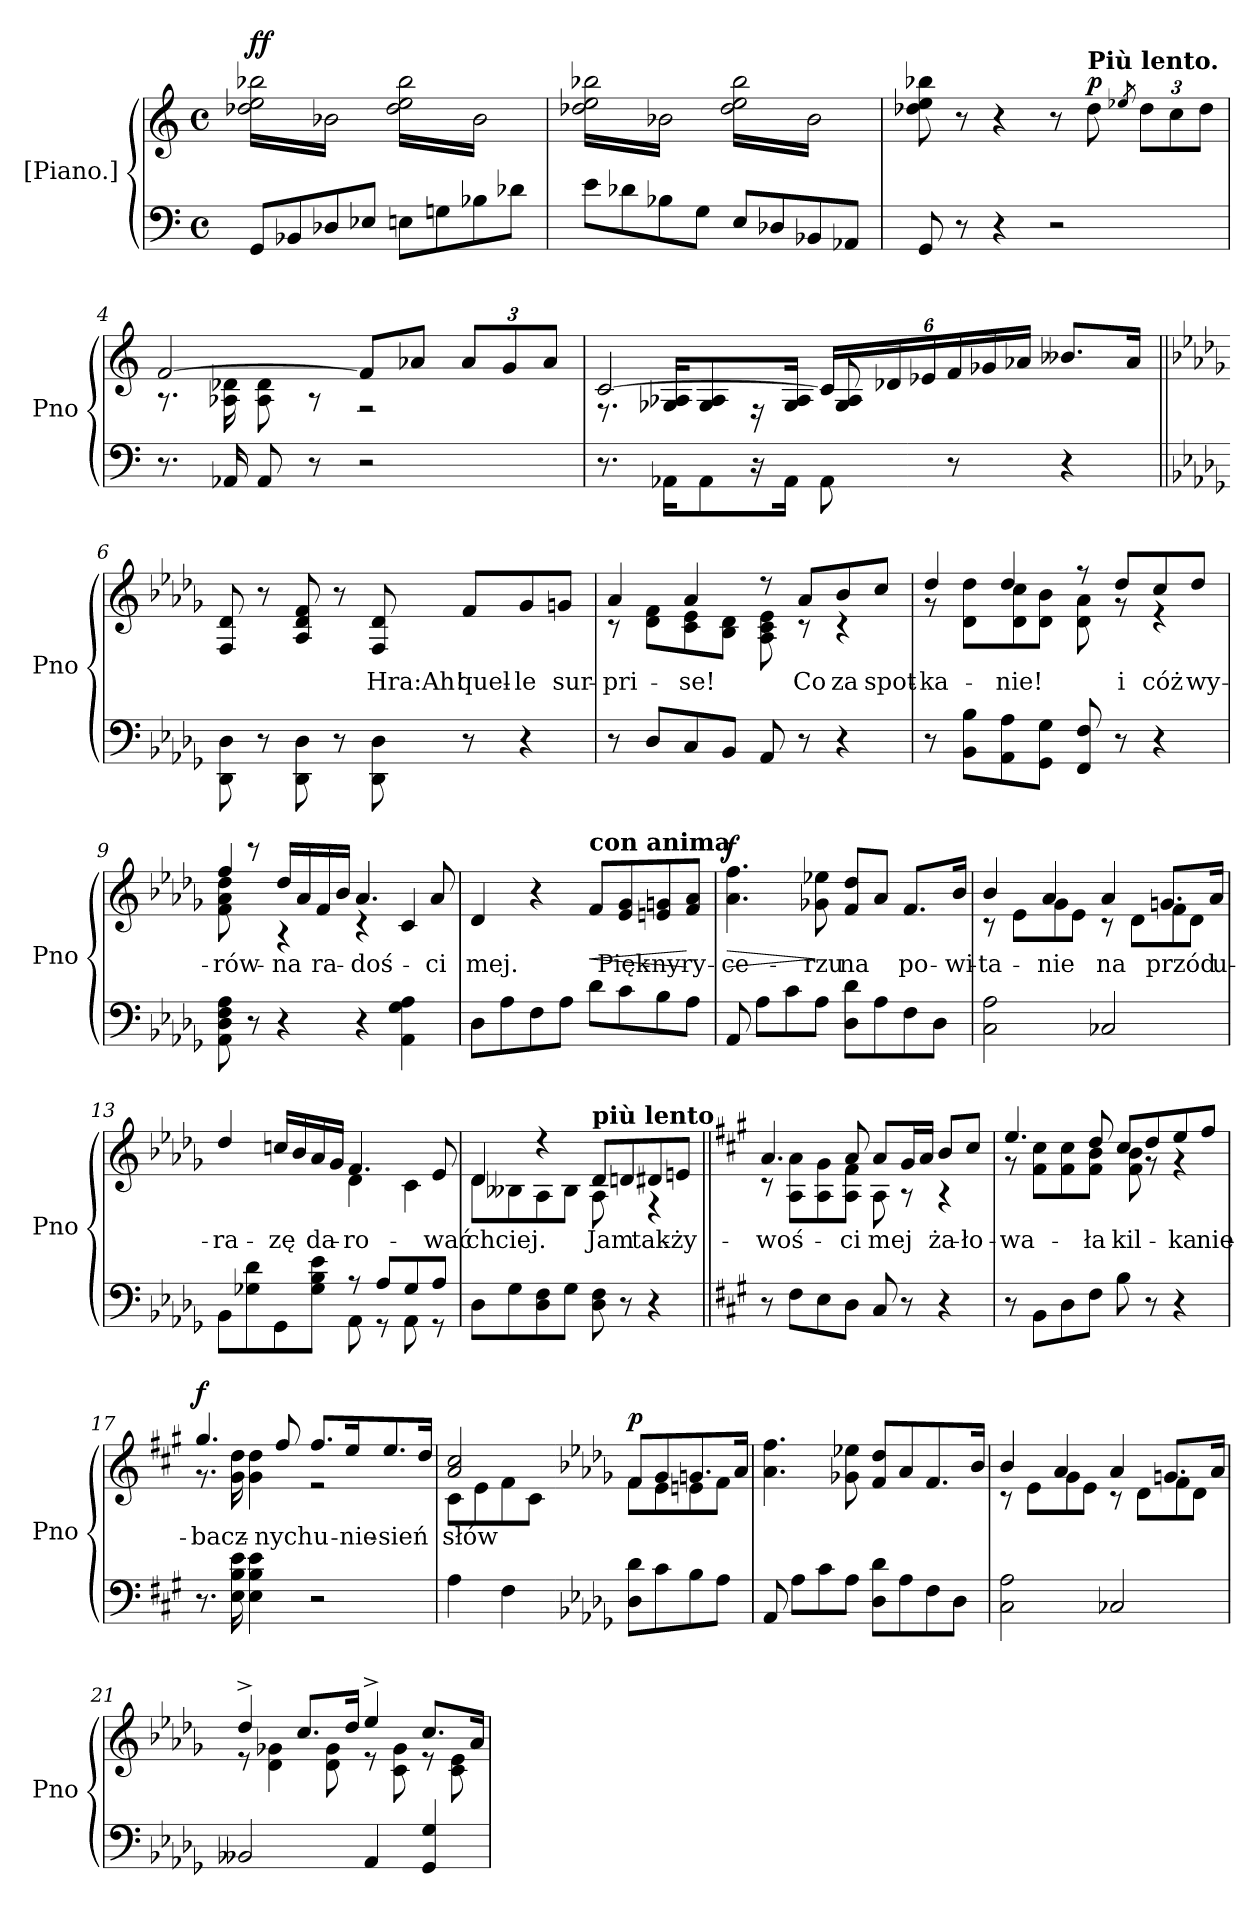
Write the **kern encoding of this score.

**kern	**kern	**text	**dynam
*part1	*part1	*part1	*part1
*staff2	*staff1	*staff1	*staff1/2
*I"[Piano.]	*	*	*
*I'Pno	*	*	*
*clefF4	*clefG2	*	*
*k[]	*k[]	*	*
*M4/4	*M4/4	*	*
*met(c)	*met(c)	*	*
=1	=1	=1	=1
!	!LO:TX:a:B:t=Allegro.	!	!
!	!LO:TX:a:color=crimson:t=⚠	!	!
*	*tremolo	*	*
8GG/L	16dd-X\ 16ee\ 16bb-X\LL	.	ff
.	16b-X\	.	.
8BB-X/	16dd-X\ 16ee\ 16bb-X\	.	.
.	16b-X\	.	.
8D-X/	16dd-X\ 16ee\ 16bb-X\	.	.
.	16b-X\	.	.
8E-X/J	16dd-X\ 16ee\ 16bb-X\	.	.
.	16b-X\JJ	.	.
8En\L	16dd-\ 16ee\ 16bb-\LL	.	.
.	16b-\	.	.
8Gn\	16dd-\ 16ee\ 16bb-\	.	.
.	16b-\	.	.
8B-X\	16dd-\ 16ee\ 16bb-\	.	.
.	16b-\	.	.
8d-X\J	16dd-\ 16ee\ 16bb-\	.	.
.	16b-\JJ	.	.
=2	=2	=2	=2
8e\L	16dd-X\ 16ee\ 16bb-X\LL	.	.
.	16b-X\	.	.
8d-X\	16dd-X\ 16ee\ 16bb-X\	.	.
.	16b-X\	.	.
8B-X\	16dd-X\ 16ee\ 16bb-X\	.	.
.	16b-X\	.	.
8G\J	16dd-X\ 16ee\ 16bb-X\	.	.
.	16b-X\JJ	.	.
8E/L	16dd-\ 16ee\ 16bb-\LL	.	.
.	16b-\	.	.
8D-X/	16dd-\ 16ee\ 16bb-\	.	.
.	16b-\	.	.
8BB-X/	16dd-\ 16ee\ 16bb-\	.	.
.	16b-\	.	.
8AA-X/J	16dd-\ 16ee\ 16bb-\	.	.
.	16b-\JJ	.	.
*	*Xtremolo	*	*
=3	=3	=3	=3
8GG/	8dd-X\ 8ee\ 8bb-X\	.	.
.	.	.	.
8r	8r	.	.
.	.	.	.
4r	4r	.	.
2r	8r	.	.
!	!LO:TX:a:B:t=Più lento.	!	!
.	8dd-\	.	p
.	8qee-X/	.	.
.	12dd-\L	.	.
.	12cc\	.	.
.	12dd-\J	.	.
=4	=4	=4	=4
*	*^	*	*
8.r	[2f/	8.r	.	.
16AA-X/	.	16A-X\ 16d-X\	.	.
8AA-/	.	8A-\ 8d-\	.	.
8r	.	8r	.	.
2r	8f/L]	2rF	.	.
.	8a-X/J	.	.	.
.	12a-/L	.	.	.
.	12g/	.	.	.
.	12a-/J	.	.	.
=5	=5	=5	=5	=5
8.r	[2c/	8.r	.	.
16AA-X\KL	.	16G-X/ 16A-X/KL	.	.
8AA-\	.	8G-/ 8A-/	.	.
16r	.	16rF	.	.
16AA-\Jk	.	16G-/ 16A-/Jk	.	.
8AA-\	24c/LL]	8G-/ 8A-/	.	.
.	24d-X/	.	.	.
.	24e-X/	.	.	.
8r	24f/	8ryy	.	.
.	24g-X/	.	.	.
.	24a-X/JJ	.	.	.
4r	8.b--X/L	4ryy	.	.
.	16a-/Jk	.	.	.
*	*v	*v	*	*
=6||	=6||	=6||	=6||
*k[b-e-a-d-g-]	*k[b-e-a-d-g-]	*	*
8DD-\ 8D-\	8F/ 8d-/	.	.
8r	8r	.	.
8DD-\ 8D-\	8A-/ 8d-/ 8f/	.	.
8r	8r	.	.
8DD-\ 8D-\	8F/ 8d-/	Hra:Ah!	.
8r	8f/L	quel-	.
4r	8g-/	-le	.
.	8gn/J	sur-	.
=7	=7	=7	=7
*	*^	*	*
8r	4a-/	8r	-pri-	.
8D-/L	.	8d-\ 8f\L	.	.
8C/	4a-/	8c\ 8e-\	-se!	.
8BB-/J	.	8B-\ 8d-\J	.	.
8AA-/	8r	8A-\ 8c\ 8e-\	.	.
8r	8a-/L	8r	Co	.
4r	8b-/	4r	za	.
.	8cc/J	.	spot-	.
=8	=8	=8	=8	=8
8r	4dd-/	8r	-ka-	.
8BB-\ 8B-\L	.	8d-\ 8dd-\L	.	.
8AA-\ 8A-\	4dd-/	8d-\ 8cc\	-nie!	.
8GG-\ 8G-\J	.	8d-\ 8b-\J	.	.
8FF/ 8F/	8r	8d-\ 8a-\	.	.
8r	8dd-/L	8r	i	.
4r	8cc/	4r	cóż	.
.	8dd-/J	.	wy-	.
=9	=9	=9	=9	=9
8AA-\ 8D-\ 8F\ 8A-\	8f\ 8a-\ 8dd-\	4ff/	-rów-	.
8r	8r	.	.	.
4r	16dd-/LL	4r	-na	.
.	16a-/	.	.	.
.	16f/	.	ra-	.
.	16b-/JJ	.	.	.
4r	4.a-/	4r	-doś-	.
4AA-\ 4G-\ 4A-\	.	4c/	.	.
.	8a-/	.	-ci	.
*	*v	*v	*	*
=10	=10	=10	=10
8D-\L	4d-/	mej.	.
8A-\	.	.	.
8F\	4r	.	.
8A-\J	.	.	.
!	!LO:TX:a:B:t=con anima	!	!
8d-\L	8f/L	.	<
8c\	8e-/ 8g-/	Pięk-	.
8B-\	8en/ 8gn/	-ny	.
8A-\J	8f/ 8a-/J	ry-	[
=11	=11	=11	=11
8AA-/	4.a-\ 4.ff\	-ce-	> f
8A-\L	.	.	.
8c\	.	.	.
8A-\J	8g-X\ 8ee-X\	-rzu	]
8D-\ 8d-\L	8f/ 8dd-/L	na	.
8A-\	8a-/J	.	.
8F\	8.f/L	po-	.
8D-\J	.	.	.
.	16b-/Jk	-wi-	.
=12	=12	=12	=12
*	*^	*	*
2C\ 2A-\	4b-/	8r	-ta-	.
.	.	8e-\L	.	.
.	4a-/	8g-\	-nie	.
.	.	8e-\J	.	.
2C-X/	4a-/	8r	na	.
.	.	8d-\L	.	.
.	8.gn/L	8f\	przód	.
.	.	8d-\J	.	.
.	16a-/Jk	.	u-	.
=13	=13	=13	=13	=13
*^	*	*	*	*
8BB-\L	2ryy	4dd-/	2ryy	-ra-	.
8G-X\ 8d-\	.	.	.	.	.
8GG-\	.	16ccn/LL	.	-zę	.
.	.	16b-/	.	.	.
8G-\ 8B-\ 8e-\J	.	16a-/	.	da-	.
.	.	16g-/JJ	.	.	.
8r	8AA-\	4.f/	4d-\	-ro-	.
8A-/L	8r	.	.	.	.
8G-/	8AA-\	.	4c\	.	.
8A-/J	8r	8e-/	.	-wać	.
*v	*v	*	*	*	*
=14	=14	=14	=14	=14
8D-\L	4d-/	8d-\L	chciej.	.
8G-\	.	8B--X\	.	.
8D-\ 8F\	4r	8A-\	.	.
8G-\J	.	8B--\J	.	.
!	!LO:TX:a:B:t=più lento	!	!	!
8D-\ 8F\	8d-/L	8A-\	Jam	.
8r	8dn/	8ryy	.	.
4r	8d#X/	4r	tak-	.
.	8en/J	.	-ży-	.
=15||	=15||	=15||	=15||	=15||
*k[f#c#g#]	*k[f#c#g#]	*	*	*
8r	4.a/	8r	-woś-	.
8F#\L	.	8A\ 8a\L	.	.
8E\	.	8A\ 8g#\	.	.
8D\J	8a/	8A\ 8f#\J	-ci	.
8C#/	8a/L	8A\	mej	.
8r	16g#/L	8r	.	.
.	16a/JJ	.	.	.
4r	8b/L	4r	ża-	.
.	8cc#/J	.	-ło-	.
=16	=16	=16	=16	=16
8r	4.ee/	8r	-wa-	.
8BB\L	.	8f#\ 8cc#\L	.	.
8D\	.	8f#\ 8cc#\	.	.
8F#\J	8dd/	8f#\ 8b\J	-ła	.
8B\	8cc#/L	8f#\ 8b\	kil-	.
8r	8dd/	8r	.	.
4r	8ee/	4r	-ka	.
.	8ff#/J	.	nie-	.
=17	=17	=17	=17	=17
8.r	4.gg#/	8.r	-bacz-	f
16E\ 16B\ 16e\	.	16g#\ 16dd\	.	.
4E\ 4B\ 4e\	.	4g#\ 4dd\	.	.
.	8ff#/	.	-nych	.
2r	8.ff#/L	2re	u-	.
.	16ee/K	.	-nie-	.
.	8.ee/	.	-sień	.
.	16dd/Jk	.	.	.
=18	=18	=18	=18	=18
4A\	2a/ 2cc#/	8c#\L	słów	.
.	.	8e\	.	.
4F#\	.	8f#\	.	.
.	.	8c#\J	.	.
=-	=-	=-	=-	=-
*k[b-e-a-d-g-]	*k[b-e-a-d-g-]	*	*	*
8D-\ 8d-\L	8f/L	8f\L	.	p
8c\	8g-/	8e-\	.	.
8B-\	8.gn/	8en\	.	.
8A-\J	.	8f\J	.	.
.	16a-/Jk	.	.	.
*	*v	*v	*	*
=19	=19	=19	=19
8AA-/	4.a-\ 4.ff\	.	.
8A-\L	.	.	.
8c\	.	.	.
8A-\J	8g-X\ 8ee-X\	.	.
8D-\ 8d-\L	8f/ 8dd-/L	.	.
8A-\	8a-/	.	.
8F\	8.f/	.	.
8D-\J	.	.	.
.	16b-/Jk	.	.
=20	=20	=20	=20
*	*^	*	*
2C\ 2A-\	4b-/	8r	.	.
.	.	8e-\L	.	.
.	4a-/	8g-\	.	.
.	.	8e-\J	.	.
2C-X/	4a-/	8r	.	.
.	.	8d-\L	.	.
.	8.gn/L	8f\	.	.
.	.	8d-\J	.	.
.	16a-/Jk	.	.	.
=21	=21	=21	=21	=21
2BB--X/	4dd-^/	8r	.	.
.	.	4d-\ 4g-X\	.	.
.	8.cc/L	.	.	.
.	.	8d-\ 8g-\	.	.
.	16dd-/Jk	.	.	.
4AA-/	4ee-^/	8r	.	.
.	.	8c\ 8g-\	.	.
4GG-/ 4G-/	8.cc/L	8r	.	.
.	.	8c\ 8e-\	.	.
.	16a-/Jk	.	.	.
*	*v	*v	*	*
=	=	=	=
*-	*-	*-	*-
